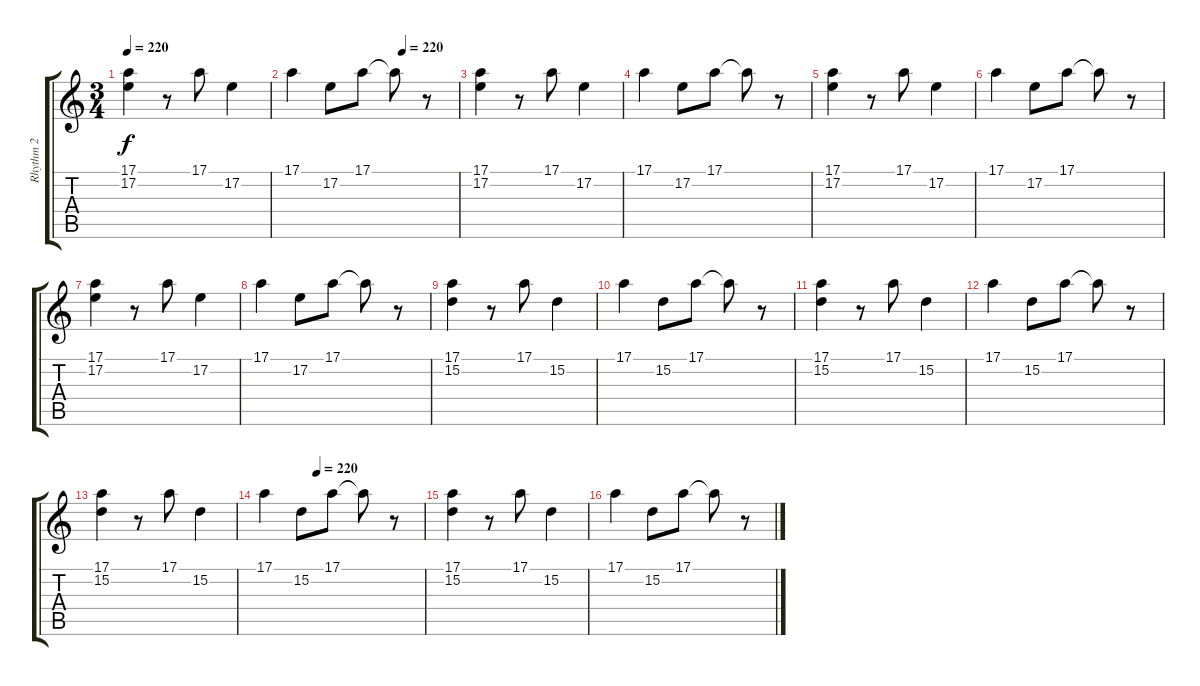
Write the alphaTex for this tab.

\track ("Rhythm 2" "Rhythm 2") {instrument harpsichord}
\staff {score tabs}
\tuning (E4 B3 G3 D3 A2 E2) {hide}
\ts (3 4)
\tempo 220
\clef g2
\ks c
(17.1 17.2).4{dy f} r.8 17.1.8 17.2.4 |
\tempo (220 0.6666666666666666)
17.1.4 17.2.8 17.1.8 17.1{t}.8 r.8 |
(17.1 17.2).4 r.8 17.1.8 17.2.4 |
17.1.4 17.2.8 17.1.8 17.1{t}.8 r.8 |
(17.1 17.2).4 r.8 17.1.8 17.2.4 |
17.1.4 17.2.8 17.1.8 17.1{t}.8 r.8 |
(17.1 17.2).4 r.8 17.1.8 17.2.4 |
17.1.4 17.2.8 17.1.8 17.1{t}.8 r.8 |
(17.1 15.2).4 r.8 17.1.8 15.2.4 |
17.1.4 15.2.8 17.1.8 17.1{t}.8 r.8 |
(17.1 15.2).4 r.8 17.1.8 15.2.4 |
17.1.4 15.2.8 17.1.8 17.1{t}.8 r.8 |
(17.1 15.2).4 r.8 17.1.8 15.2.4 |
\tempo (220 0.3333333333333333)
17.1.4 15.2.8 17.1.8 17.1{t}.8 r.8 |
(17.1 15.2).4 r.8 17.1.8 15.2.4 |
17.1.4 15.2.8 17.1.8 17.1{t}.8 r.8
